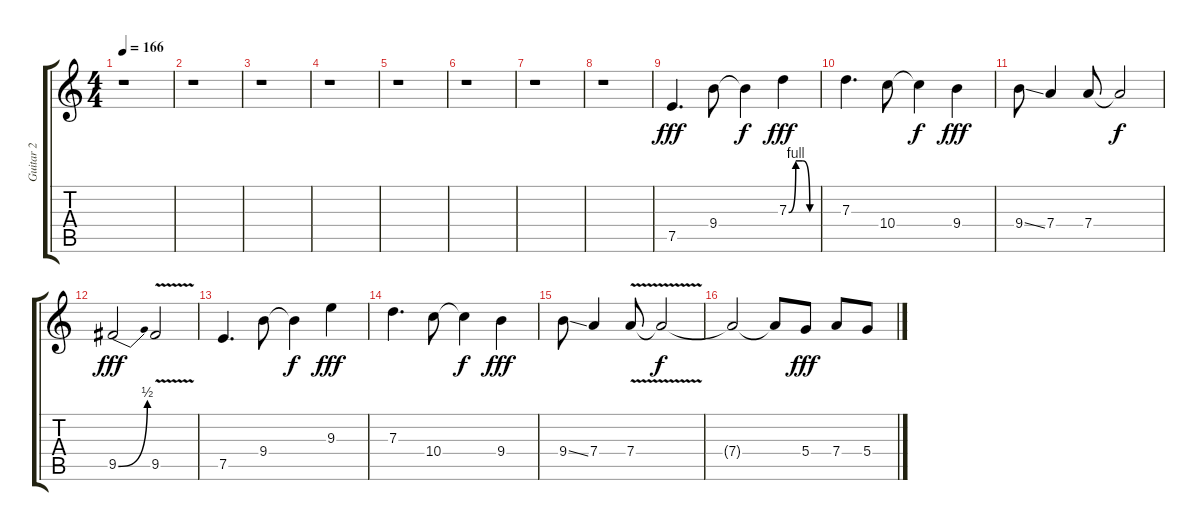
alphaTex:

\track ("Guitar 2" "Guitar 2") {instrument distortionguitar}
\staff {score tabs}
\tuning (E4 B3 G3 D3 A2 E2) {hide}
\ts (4 4)
\tempo 166
\clef g2
\ks c
r.1{dy fff} |
r.1 |
r.1 |
r.1 |
r.1 |
r.1 |
r.1 |
r.1 |
7.5.4{d} 9.4.8 9.4{t}.4{dy f} 7.3{be (custom 0 0 15 4 30 4 45 0 60 0)}.4{dy fff} |
7.3.4{d} 10.4.8 10.4{t}.4{dy f} 9.4.4{dy fff} |
9.4{ss}.8 7.4.4 7.4.8 7.4{t}.2{dy f} |
9.5{be (bend 0 0 60 2)}.2{dy fff} 9.5{v}.2 |
7.5.4{d} 9.4.8 9.4{t}.4{dy f} 9.3.4{dy fff} |
7.3.4{d} 10.4.8 10.4{t}.4{dy f} 9.4.4{dy fff} |
9.4{ss}.8 7.4.4 7.4{v}.8 7.4{t}.2{dy f} |
7.4{t}.2 7.4{t}.8 5.4.8{dy fff} 7.4.8 5.4.8
